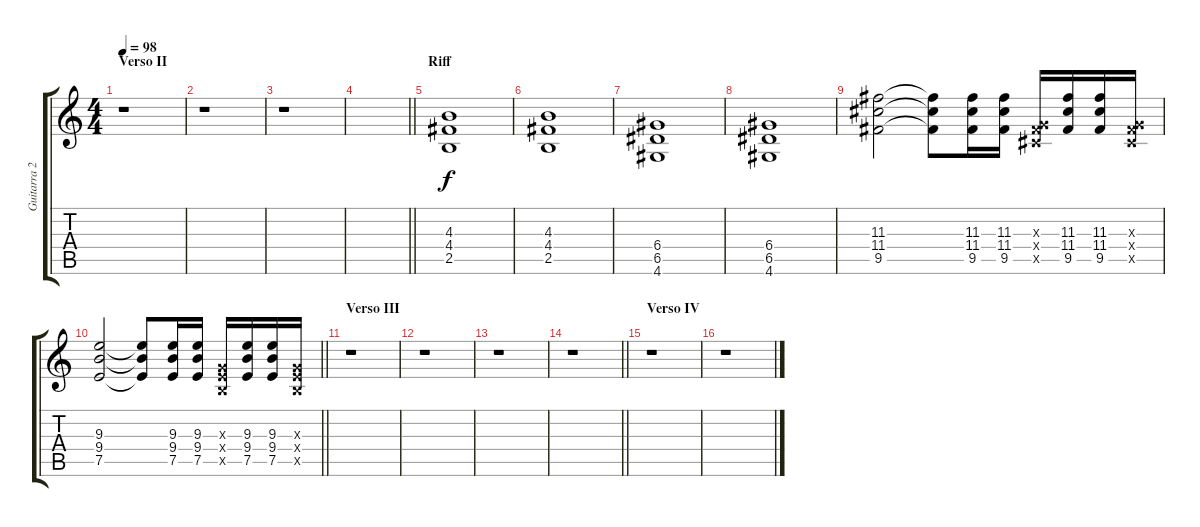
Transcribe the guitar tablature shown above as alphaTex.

\track ("Guitarra 2" "Guitarra 2") {instrument distortionguitar}
\staff {score tabs}
\tuning (E4 B3 G3 D3 A2 E2) {hide}
\ts (4 4)
\section ("" "Verso II")
\tempo 98
\clef g2
\ks c
r.1{dy f} |
r.1 |
r.1 |
\barLineRight lightlight
|
\section ("" "Riff")
(4.3 4.4 2.5).1 |
(4.3 4.4 2.5).1 |
(6.4 6.5 4.6).1 |
(6.4 6.5 4.6).1 |
(11.3 11.4 9.5).2 (11.3{t} 11.4{t} 9.5{t}).8 (11.3 11.4 9.5).16 (11.3 11.4 9.5).16 (0.3{x} 4.4{x} 4.5{x}).16 (11.3 11.4 9.5).16 (11.3 11.4 9.5).16 (0.3{x} 4.4{x} 4.5{x}).16 |
\barLineRight lightlight
(9.3 9.4 7.5).2 (9.3{t} 9.4{t} 7.5{t}).8 (9.3 9.4 7.5).16 (9.3 9.4 7.5).16 (0.3{x} 2.4{x} 2.5{x}).16 (9.3 9.4 7.5).16 (9.3 9.4 7.5).16 (0.3{x} 2.4{x} 2.5{x}).16 |
\section ("" "Verso III")
r.1 |
r.1 |
r.1 |
\barLineRight lightlight
r.1 |
\section ("" "Verso IV")
r.1 |
r.1
